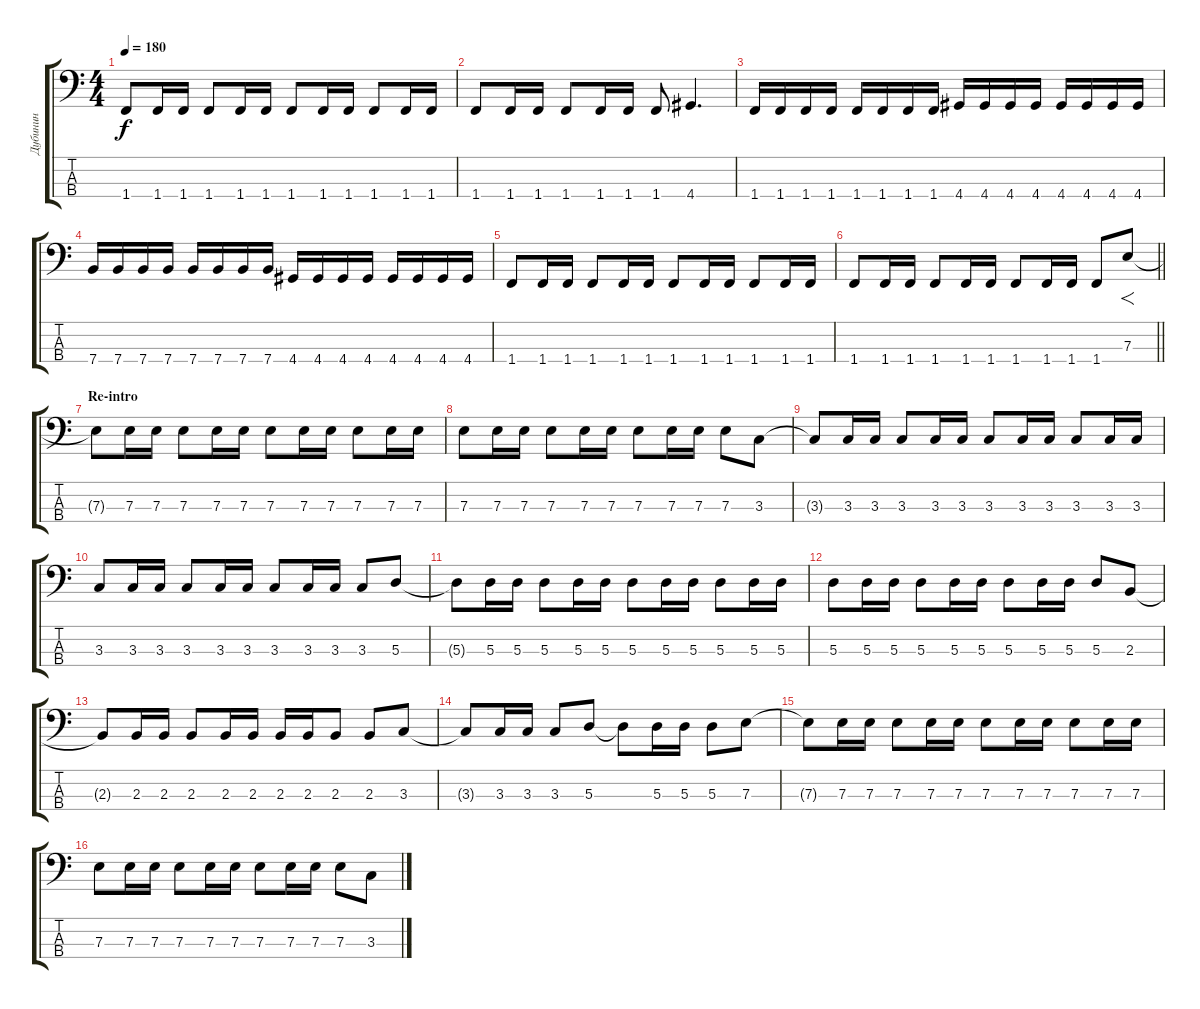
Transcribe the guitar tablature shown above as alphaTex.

\track ("Дубинин" "Дубинин") {instrument electricbassfinger}
\staff {score tabs}
\tuning (G2 D2 A1 E1) {hide}
\ts (4 4)
\tempo 180
\clef f4
\ks c
1.4.8{dy f} 1.4.16 1.4.16 1.4.8 1.4.16 1.4.16 1.4.8 1.4.16 1.4.16 1.4.8 1.4.16 1.4.16 |
1.4.8 1.4.16 1.4.16 1.4.8 1.4.16 1.4.16 1.4.8 4.4.4{d} |
1.4.16 1.4.16 1.4.16 1.4.16 1.4.16 1.4.16 1.4.16 1.4.16 4.4.16 4.4.16 4.4.16 4.4.16 4.4.16 4.4.16 4.4.16 4.4.16 |
7.4.16 7.4.16 7.4.16 7.4.16 7.4.16 7.4.16 7.4.16 7.4.16 4.4.16 4.4.16 4.4.16 4.4.16 4.4.16 4.4.16 4.4.16 4.4.16 |
1.4.8 1.4.16 1.4.16 1.4.8 1.4.16 1.4.16 1.4.8 1.4.16 1.4.16 1.4.8 1.4.16 1.4.16 |
\barLineRight lightlight
1.4.8 1.4.16 1.4.16 1.4.8 1.4.16 1.4.16 1.4.8 1.4.16 1.4.16 1.4.8 7.3.8{f} |
\section ("" "Re-intro ")
7.3{t}.8{volume 16} 7.3.16 7.3.16 7.3.8 7.3.16 7.3.16 7.3.8 7.3.16 7.3.16 7.3.8 7.3.16 7.3.16 |
7.3.8 7.3.16 7.3.16 7.3.8 7.3.16 7.3.16 7.3.8 7.3.16 7.3.16 7.3.8 3.3.8 |
3.3{t}.8 3.3.16 3.3.16 3.3.8 3.3.16 3.3.16 3.3.8 3.3.16 3.3.16 3.3.8 3.3.16 3.3.16 |
3.3.8 3.3.16 3.3.16 3.3.8 3.3.16 3.3.16 3.3.8 3.3.16 3.3.16 3.3.8 5.3.8 |
5.3{t}.8 5.3.16 5.3.16 5.3.8 5.3.16 5.3.16 5.3.8 5.3.16 5.3.16 5.3.8 5.3.16 5.3.16 |
5.3.8 5.3.16 5.3.16 5.3.8 5.3.16 5.3.16 5.3.8 5.3.16 5.3.16 5.3.8 2.3.8 |
2.3{t}.8 2.3.16 2.3.16 2.3.8 2.3.16 2.3.16 2.3.16 2.3.16 2.3.8 2.3.8 3.3.8 |
3.3{t}.8 3.3.16 3.3.16 3.3.8 5.3.8 5.3{t}.8 5.3.16 5.3.16 5.3.8 7.3.8 |
7.3{t}.8 7.3.16 7.3.16 7.3.8 7.3.16 7.3.16 7.3.8 7.3.16 7.3.16 7.3.8 7.3.16 7.3.16 |
7.3.8 7.3.16 7.3.16 7.3.8 7.3.16 7.3.16 7.3.8 7.3.16 7.3.16 7.3.8 3.3.8
